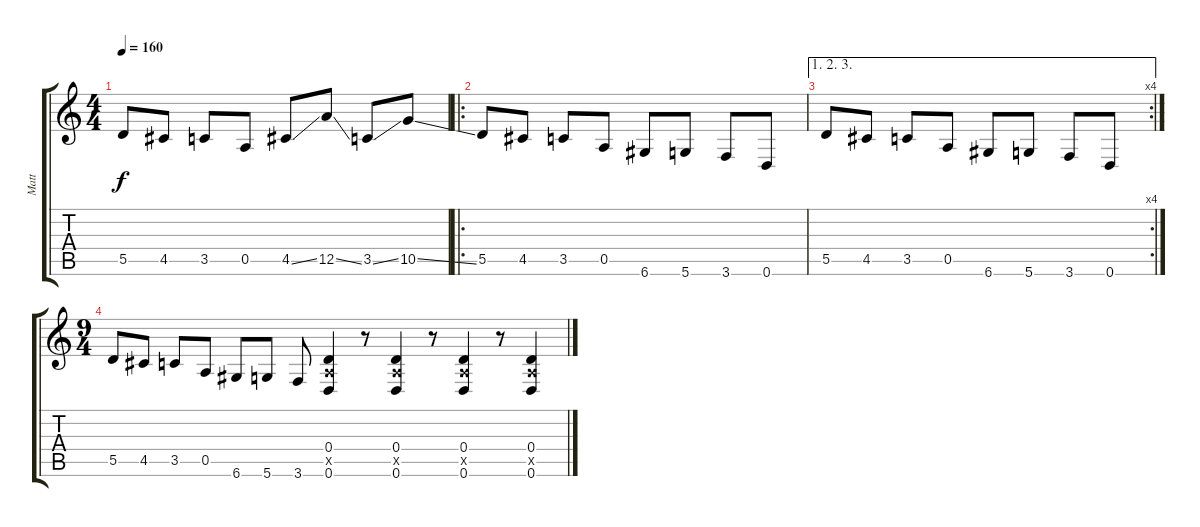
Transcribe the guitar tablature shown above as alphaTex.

\track ("Matt" "Matt") {instrument overdrivenguitar}
\staff {score tabs}
\tuning (E4 B3 G3 D3 A2 D2) {hide}
\ts (4 4)
\tempo 160
\clef g2
\ks c
5.5.8{dy f} 4.5.8 3.5.8 0.5.8 4.5{ss}.8 12.5{ss}.8 3.5{ss}.8 10.5{ss}.8 |
\ro
5.5.8 4.5.8 3.5.8 0.5.8 6.6.8 5.6.8 3.6.8 0.6.8 |
\ae (1 2 3)
\rc 4
5.5.8 4.5.8 3.5.8 0.5.8 6.6.8 5.6.8 3.6.8 0.6.8 |
\ts (9 4)
5.5.8 4.5.8 3.5.8 0.5.8 6.6.8 5.6.8 3.6.8 (0.4 0.5{x} 0.6).4 r.8 (0.4 0.5{x} 0.6).4 r.8 (0.4 0.5{x} 0.6).4 r.8 (0.4 0.5{x} 0.6).4
